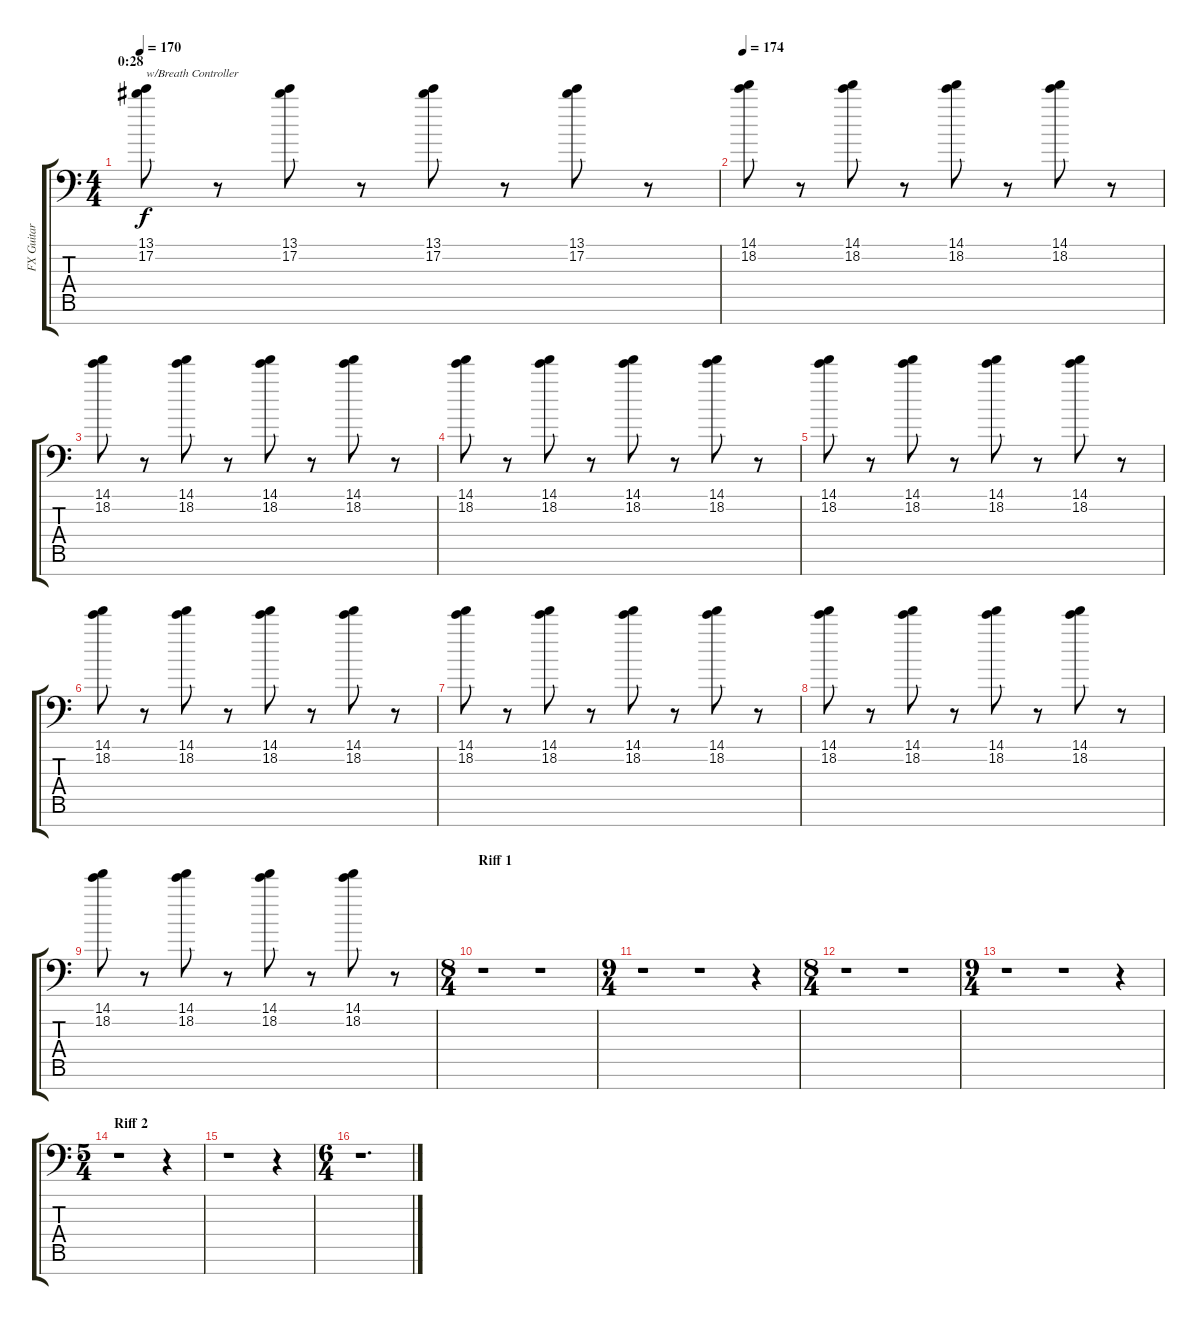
\track ("FX Guitar" "FX Guitar") {instrument distortionguitar}
\staff {score tabs}
\tuning (Eb4 Bb3 Gb3 Db3 Ab2 Eb2 Bb1) {hide}
\ts (4 4)
\section ("" "0:28")
\tempo 170
\clef f4
\ks c
(13.1 17.2).8{txt "w/Breath Controller" dy f instrument distortionguitar} r.8 (13.1 17.2).8 r.8 (13.1 17.2).8 r.8 (13.1 17.2).8 r.8 |
\tempo 174
(14.1 18.2).8 r.8 (14.1 18.2).8 r.8 (14.1 18.2).8 r.8 (14.1 18.2).8 r.8 |
(14.1 18.2).8 r.8 (14.1 18.2).8 r.8 (14.1 18.2).8 r.8 (14.1 18.2).8 r.8 |
(14.1 18.2).8 r.8 (14.1 18.2).8 r.8 (14.1 18.2).8 r.8 (14.1 18.2).8 r.8 |
(14.1 18.2).8 r.8 (14.1 18.2).8 r.8 (14.1 18.2).8 r.8 (14.1 18.2).8 r.8 |
(14.1 18.2).8 r.8 (14.1 18.2).8 r.8 (14.1 18.2).8 r.8 (14.1 18.2).8 r.8 |
(14.1 18.2).8 r.8 (14.1 18.2).8 r.8 (14.1 18.2).8 r.8 (14.1 18.2).8 r.8 |
(14.1 18.2).8 r.8 (14.1 18.2).8 r.8 (14.1 18.2).8 r.8 (14.1 18.2).8 r.8 |
(14.1 18.2).8 r.8 (14.1 18.2).8 r.8 (14.1 18.2).8 r.8 (14.1 18.2).8 r.8 |
\ts (8 4)
\section ("" "Riff 1")
r.1 r.1 |
\ts (9 4)
r.1 r.1 r.4 |
\ts (8 4)
r.1 r.1 |
\ts (9 4)
r.1 r.1 r.4 |
\ts (5 4)
\section ("" "Riff 2")
r.1 r.4 |
r.1 r.4 |
\ts (6 4)
r.1{d}
